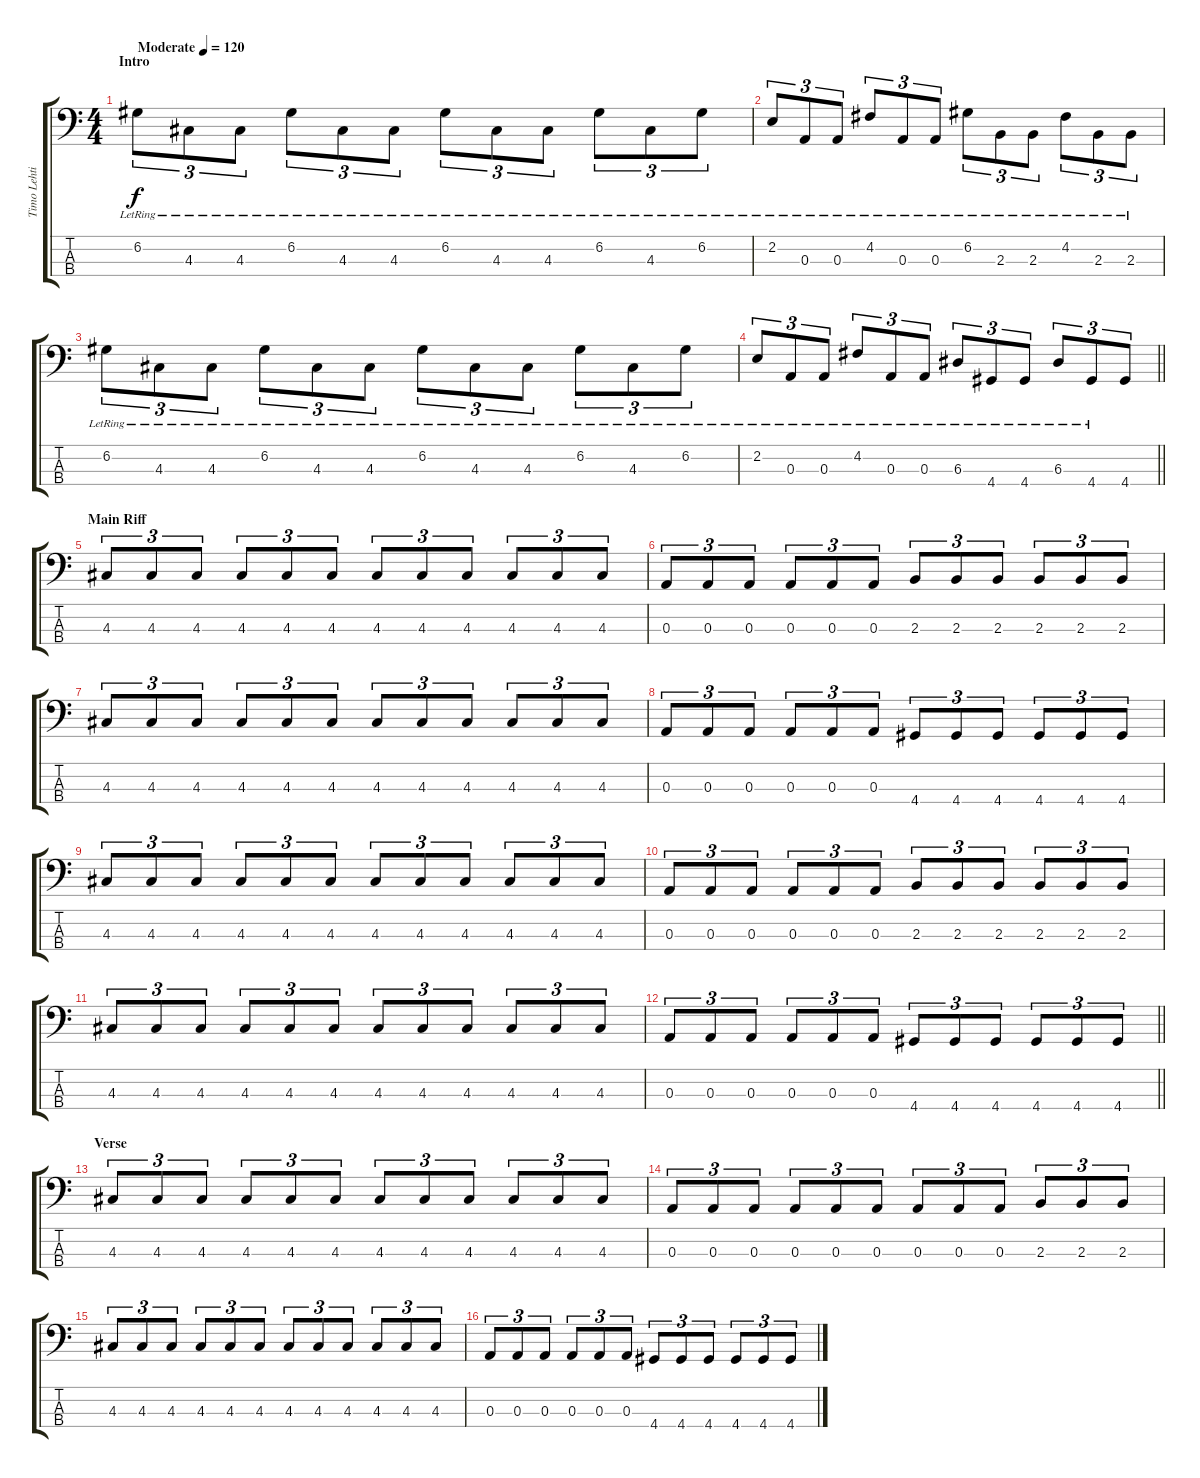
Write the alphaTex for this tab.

\track ("Timo Lehtinen" "Timo Lehti") {instrument electricbasspick}
\staff {score tabs}
\tuning (G2 D2 A1 E1) {hide}
\ts (4 4)
\section ("" "Intro")
\tempo (120 "Moderate")
\clef f4
\ks c
6.2{lr}.8{tu (3 2) dy f instrument electricbasspick} 4.3{lr}.8{tu (3 2)} 4.3{lr}.8{tu (3 2)} 6.2{lr}.8{tu (3 2)} 4.3{lr}.8{tu (3 2)} 4.3{lr}.8{tu (3 2)} 6.2{lr}.8{tu (3 2)} 4.3{lr}.8{tu (3 2)} 4.3{lr}.8{tu (3 2)} 6.2{lr}.8{tu (3 2)} 4.3{lr}.8{tu (3 2)} 6.2{lr}.8{tu (3 2)} |
2.2{lr}.8{tu (3 2)} 0.3{lr}.8{tu (3 2)} 0.3{lr}.8{tu (3 2)} 4.2{lr}.8{tu (3 2)} 0.3{lr}.8{tu (3 2)} 0.3{lr}.8{tu (3 2)} 6.2{lr}.8{tu (3 2)} 2.3{lr}.8{tu (3 2)} 2.3{lr}.8{tu (3 2)} 4.2{lr}.8{tu (3 2)} 2.3{lr}.8{tu (3 2)} 2.3{lr}.8{tu (3 2)} |
6.2{lr}.8{tu (3 2)} 4.3{lr}.8{tu (3 2)} 4.3{lr}.8{tu (3 2)} 6.2{lr}.8{tu (3 2)} 4.3{lr}.8{tu (3 2)} 4.3{lr}.8{tu (3 2)} 6.2{lr}.8{tu (3 2)} 4.3{lr}.8{tu (3 2)} 4.3{lr}.8{tu (3 2)} 6.2{lr}.8{tu (3 2)} 4.3{lr}.8{tu (3 2)} 6.2{lr}.8{tu (3 2)} |
\barLineRight lightlight
2.2{lr}.8{tu (3 2)} 0.3{lr}.8{tu (3 2)} 0.3{lr}.8{tu (3 2)} 4.2{lr}.8{tu (3 2)} 0.3{lr}.8{tu (3 2)} 0.3{lr}.8{tu (3 2)} 6.3{lr}.8{tu (3 2)} 4.4{lr}.8{tu (3 2)} 4.4{lr}.8{tu (3 2)} 6.3{lr}.8{tu (3 2)} 4.4{lr}.8{tu (3 2)} 4.4.8{tu (3 2)} |
\section ("" "Main Riff")
4.3.8{tu (3 2)} 4.3.8{tu (3 2)} 4.3.8{tu (3 2)} 4.3.8{tu (3 2)} 4.3.8{tu (3 2)} 4.3.8{tu (3 2)} 4.3.8{tu (3 2)} 4.3.8{tu (3 2)} 4.3.8{tu (3 2)} 4.3.8{tu (3 2)} 4.3.8{tu (3 2)} 4.3.8{tu (3 2)} |
0.3.8{tu (3 2)} 0.3.8{tu (3 2)} 0.3.8{tu (3 2)} 0.3.8{tu (3 2)} 0.3.8{tu (3 2)} 0.3.8{tu (3 2)} 2.3.8{tu (3 2)} 2.3.8{tu (3 2)} 2.3.8{tu (3 2)} 2.3.8{tu (3 2)} 2.3.8{tu (3 2)} 2.3.8{tu (3 2)} |
4.3.8{tu (3 2)} 4.3.8{tu (3 2)} 4.3.8{tu (3 2)} 4.3.8{tu (3 2)} 4.3.8{tu (3 2)} 4.3.8{tu (3 2)} 4.3.8{tu (3 2)} 4.3.8{tu (3 2)} 4.3.8{tu (3 2)} 4.3.8{tu (3 2)} 4.3.8{tu (3 2)} 4.3.8{tu (3 2)} |
0.3.8{tu (3 2)} 0.3.8{tu (3 2)} 0.3.8{tu (3 2)} 0.3.8{tu (3 2)} 0.3.8{tu (3 2)} 0.3.8{tu (3 2)} 4.4.8{tu (3 2)} 4.4.8{tu (3 2)} 4.4.8{tu (3 2)} 4.4.8{tu (3 2)} 4.4.8{tu (3 2)} 4.4.8{tu (3 2)} |
4.3.8{tu (3 2)} 4.3.8{tu (3 2)} 4.3.8{tu (3 2)} 4.3.8{tu (3 2)} 4.3.8{tu (3 2)} 4.3.8{tu (3 2)} 4.3.8{tu (3 2)} 4.3.8{tu (3 2)} 4.3.8{tu (3 2)} 4.3.8{tu (3 2)} 4.3.8{tu (3 2)} 4.3.8{tu (3 2)} |
0.3.8{tu (3 2)} 0.3.8{tu (3 2)} 0.3.8{tu (3 2)} 0.3.8{tu (3 2)} 0.3.8{tu (3 2)} 0.3.8{tu (3 2)} 2.3.8{tu (3 2)} 2.3.8{tu (3 2)} 2.3.8{tu (3 2)} 2.3.8{tu (3 2)} 2.3.8{tu (3 2)} 2.3.8{tu (3 2)} |
4.3.8{tu (3 2)} 4.3.8{tu (3 2)} 4.3.8{tu (3 2)} 4.3.8{tu (3 2)} 4.3.8{tu (3 2)} 4.3.8{tu (3 2)} 4.3.8{tu (3 2)} 4.3.8{tu (3 2)} 4.3.8{tu (3 2)} 4.3.8{tu (3 2)} 4.3.8{tu (3 2)} 4.3.8{tu (3 2)} |
\barLineRight lightlight
0.3.8{tu (3 2)} 0.3.8{tu (3 2)} 0.3.8{tu (3 2)} 0.3.8{tu (3 2)} 0.3.8{tu (3 2)} 0.3.8{tu (3 2)} 4.4.8{tu (3 2)} 4.4.8{tu (3 2)} 4.4.8{tu (3 2)} 4.4.8{tu (3 2)} 4.4.8{tu (3 2)} 4.4.8{tu (3 2)} |
\section ("" "Verse")
4.3.8{tu (3 2)} 4.3.8{tu (3 2)} 4.3.8{tu (3 2)} 4.3.8{tu (3 2)} 4.3.8{tu (3 2)} 4.3.8{tu (3 2)} 4.3.8{tu (3 2)} 4.3.8{tu (3 2)} 4.3.8{tu (3 2)} 4.3.8{tu (3 2)} 4.3.8{tu (3 2)} 4.3.8{tu (3 2)} |
0.3.8{tu (3 2)} 0.3.8{tu (3 2)} 0.3.8{tu (3 2)} 0.3.8{tu (3 2)} 0.3.8{tu (3 2)} 0.3.8{tu (3 2)} 0.3.8{tu (3 2)} 0.3.8{tu (3 2)} 0.3.8{tu (3 2)} 2.3.8{tu (3 2)} 2.3.8{tu (3 2)} 2.3.8{tu (3 2)} |
4.3.8{tu (3 2)} 4.3.8{tu (3 2)} 4.3.8{tu (3 2)} 4.3.8{tu (3 2)} 4.3.8{tu (3 2)} 4.3.8{tu (3 2)} 4.3.8{tu (3 2)} 4.3.8{tu (3 2)} 4.3.8{tu (3 2)} 4.3.8{tu (3 2)} 4.3.8{tu (3 2)} 4.3.8{tu (3 2)} |
0.3.8{tu (3 2)} 0.3.8{tu (3 2)} 0.3.8{tu (3 2)} 0.3.8{tu (3 2)} 0.3.8{tu (3 2)} 0.3.8{tu (3 2)} 4.4.8{tu (3 2)} 4.4.8{tu (3 2)} 4.4.8{tu (3 2)} 4.4.8{tu (3 2)} 4.4.8{tu (3 2)} 4.4.8{tu (3 2)}
